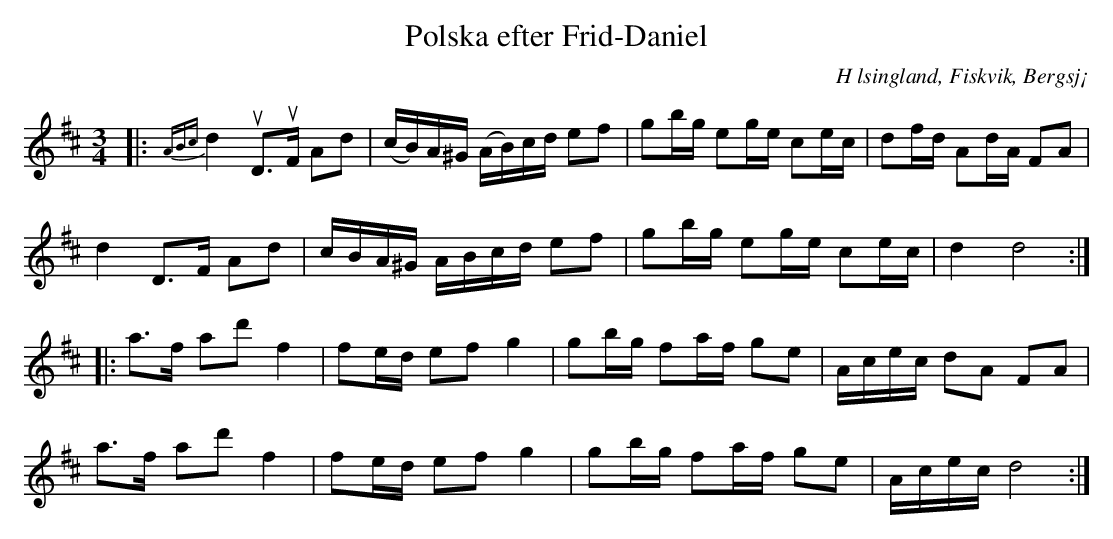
X:1
T: Polska efter Frid-Daniel
O: H lsingland, Fiskvik, Bergsj¡
M: 3/4
L: 1/8
K: D
|: {ABc} d2 uD>uF Ad | (c/B/)A/^G/ (A/B/)c/d/ ef | gb/g/ eg/e/ ce/c/ | df/d/ Ad/A/ FA |
d2 D>F Ad | c/B/A/^G/ A/B/c/d/ ef | gb/g/ eg/e/ ce/c/ | d2 d4 :|
|: a>f ad' f2 | fe/d/ ef g2 | gb/g/ fa/f/ ge | A/c/e/c/ dA FA |
a>f ad' f2 | fe/d/ ef g2 | gb/g/ fa/f/ ge | A/c/e/c/ d4 :|]
